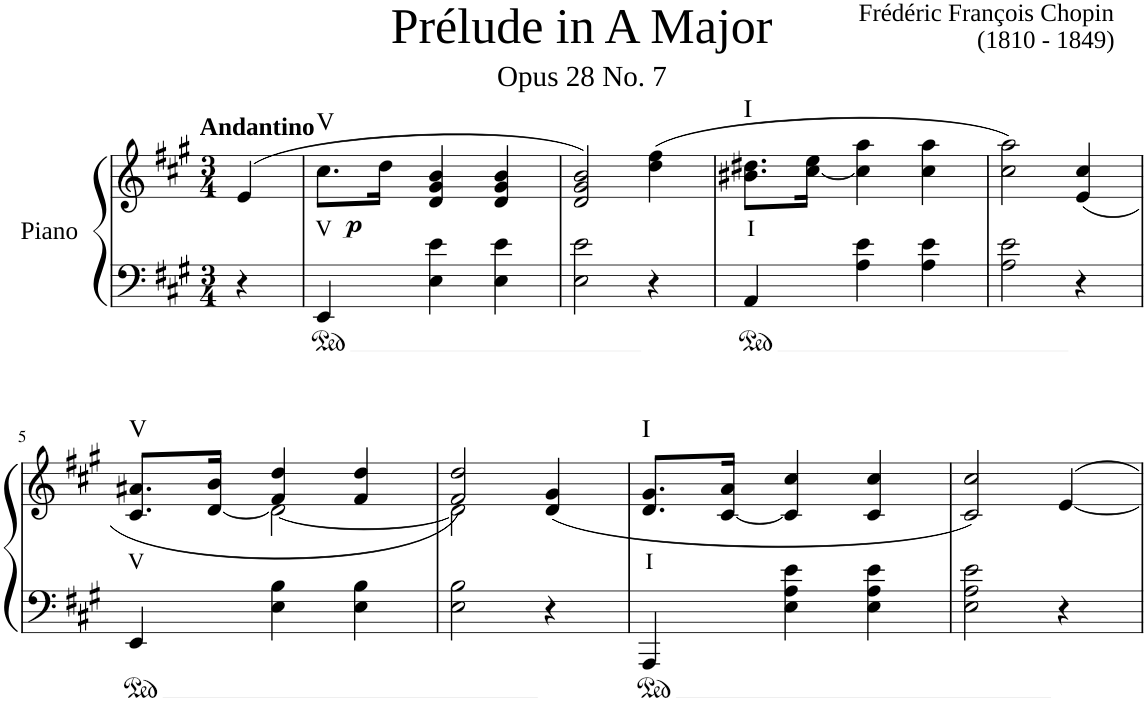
**kern	**kern	**text	**dynam	**harte
*part1	*part1	*part1	*part1	*part1
*staff2	*staff1	*staff1	*staff1/2	*
*I"Piano	*	*	*	*
*I'Pno	*	*	*	*
*clefF4	*clefG2	*	*	*
*k[f#c#g#]	*k[f#c#g#]	*	*	*
*M3/4	*M3/4	*	*	*
=	=	=	=	=
!	!LO:TX:a:B:t=Andantino	!	!	!
!	!	!	!LO:DY:b	!
4r	(4e/	.	p	.
=1	=1	=1	=1	=1
!	!	!LO:LY:b	!	!LO:H:kt=V
4EE/	8.cc#\L	V	.	N
.	16dd\Jk	.	.	.
4E\ 4e\	4d/ 4g#/ 4b/	.	.	.
4E\ 4e\	4d/ 4g#/ 4b/	.	.	.
=2	=2	=2	=2	=2
2E\ 2e\	2d/ 2g#/ 2b/)	.	.	.
4r	(4dd\ 4ff#\	.	.	.
=3	=3	=3	=3	=3
!	!	!LO:LY:b	!	!LO:H:kt=I
4AA/	8.b#X\ 8.dd#X\L	I	.	N
.	[<16cc#\ 16ee\Jk	.	.	.
4A\ 4e\	4cc#\] 4aa\	.	.	.
4A\ 4e\	4cc#\ 4aa\	.	.	.
=4	=4	=4	=4	=4
2A\ 2e\	2cc#\ 2aa\)	.	.	.
4r	(4e/ 4cc#/	.	.	.
!!LO:LB:g=z
=5	=5	=5	=5	=5
!	!	!LO:LY:b	!	!LO:H:kt=V
*	*^	*	*	*
4EE/	8.c#/ 8.a#X/L	4ryy	V	.	N
.	[<16d/ 16b/Jk	.	.	.	.
4E\ 4B\	2d\_	4f#/ 4dd/	.	.	.
4E\ 4B\	.	4f#/ 4dd/	.	.	.
=6	=6	=6	=6	=6	=6
2E\ 2B\	2d\]	2f#/ 2dd/)	.	.	.
4r	(4d/ 4g#/	4ryy	.	.	.
=7	=7	=7	=7	=7	=7
!	!	!	!LO:LY:b	!	!LO:H:kt=I
*	*v	*v	*	*	*
4AAA/	8.d/ 8.g#/L	I	.	N
.	[16c#/ 16a/Jk	.	.	.
4E\ 4A\ 4e\	4c#/] 4cc#/	.	.	.
4E\ 4A\ 4e\	4c#/ 4cc#/	.	.	.
=8	=8	=8	=8	=8
2E\ 2A\ 2e\	2c#/ 2cc#/)	.	.	.
4r	[4e/	.	.	.
=	=	=	=	=
*-	*-	*-	*-	*-
